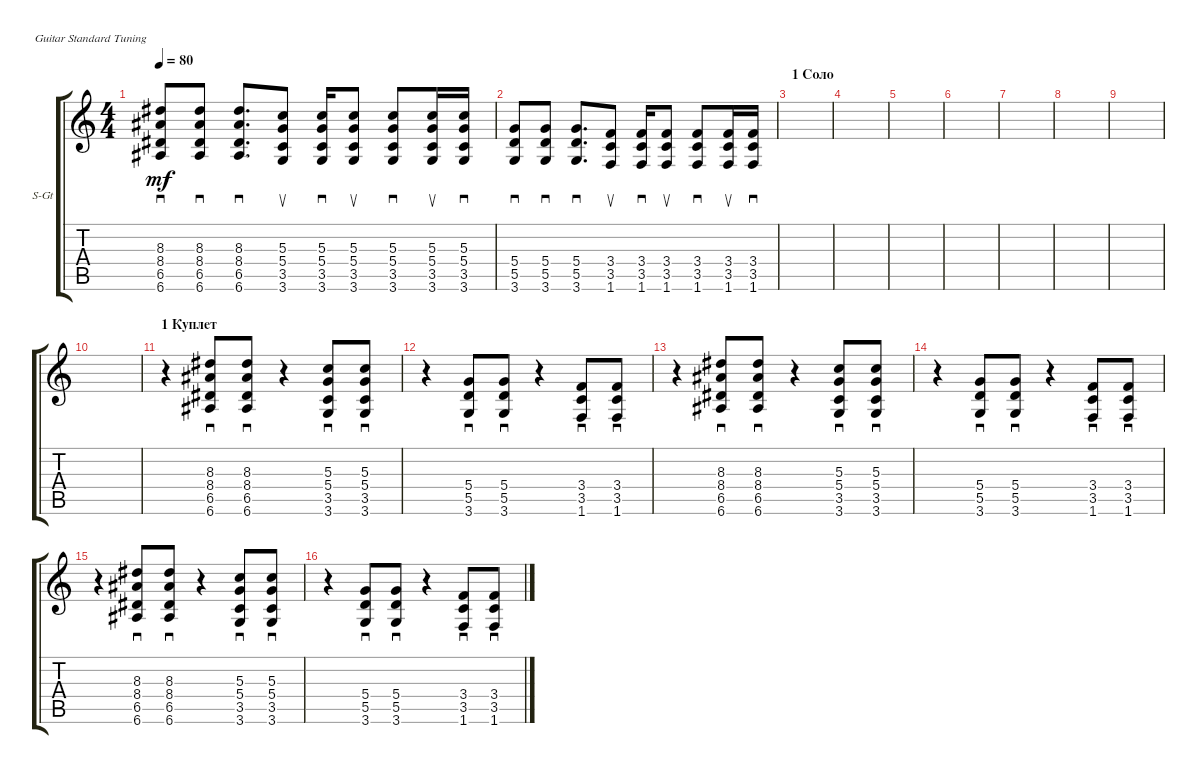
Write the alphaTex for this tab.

\defaultSystemsLayout 4
\bracketExtendMode groupsimilarinstruments
\firstSystemTrackNameOrientation horizontal
\otherSystemsTrackNameOrientation horizontal
\track ("Steel Rithm Guitar" "S-Gt") {instrument acousticguitarsteel}
\staff {score tabs}
\tuning (E4 B3 G3 D3 A2 E2)
\ts (4 4)
\tempo 80
\clef g2
\ks c
(6.5 8.4 8.3 6.6).8{sd dy mf} (6.5 8.4 8.3 6.6).8{sd} (6.5 8.4 8.3 6.6).8{d sd} (3.5 5.4 5.3 3.6).8{su} (3.5 5.4 5.3 3.6).16{sd} (3.5 5.4 5.3 3.6).8{su} (3.5 5.4 5.3 3.6).8{sd} (3.5 5.4 5.3 3.6).16{su} (3.5 5.4 5.3 3.6).16{sd} |
(5.5 5.4 3.6).8{sd} (5.5 5.4 3.6).8{sd} (5.5 5.4 3.6).8{d sd} (3.5 3.4 1.6).8{su} (3.5 3.4 1.6).16{sd} (3.5 3.4 1.6).8{su} (3.5 3.4 1.6).8{sd} (3.5 3.4 1.6).16{su} (3.5 3.4 1.6).16{sd} |
\section ("" "1 Соло")
|
|
|
|
|
|
|
|
\section ("" "1 Куплет")
r.4 (6.5 8.4 8.3 6.6).8{sd} (6.5 8.4 8.3 6.6).8{sd} r.4 (3.5 5.4 5.3 3.6).8{sd} (3.5 5.4 5.3 3.6).8{sd} |
r.4 (5.5 5.4 3.6).8{sd} (5.5 5.4 3.6).8{sd} r.4 (3.5 3.4 1.6).8{sd} (3.5 3.4 1.6).8{sd} |
r.4 (6.5 8.4 8.3 6.6).8{sd} (6.5 8.4 8.3 6.6).8{sd} r.4 (3.5 5.4 5.3 3.6).8{sd} (3.5 5.4 5.3 3.6).8{sd} |
r.4 (5.5 5.4 3.6).8{sd} (5.5 5.4 3.6).8{sd} r.4 (3.5 3.4 1.6).8{sd} (3.5 3.4 1.6).8{sd} |
r.4 (6.5 8.4 8.3 6.6).8{sd} (6.5 8.4 8.3 6.6).8{sd} r.4 (3.5 5.4 5.3 3.6).8{sd} (3.5 5.4 5.3 3.6).8{sd} |
r.4 (5.5 5.4 3.6).8{sd} (5.5 5.4 3.6).8{sd} r.4 (3.5 3.4 1.6).8{sd} (3.5 3.4 1.6).8{sd}
